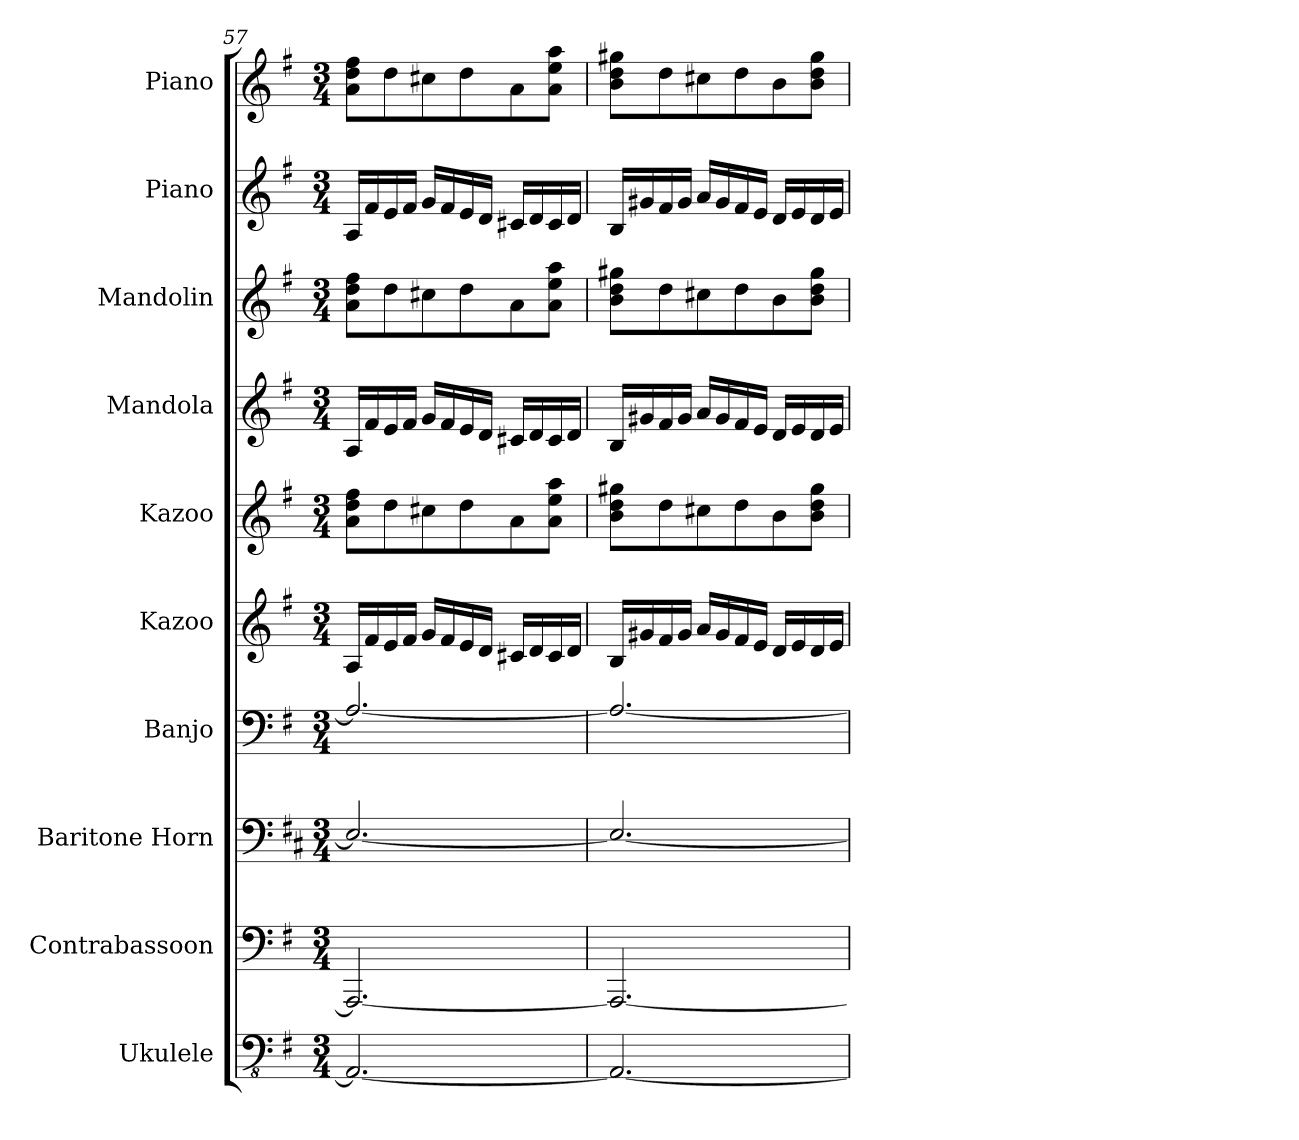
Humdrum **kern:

**kern	**kern	**kern	**kern	**kern	**kern	**kern	**kern	**kern	**kern
*part10	*part9	*part8	*part7	*part6	*part5	*part4	*part3	*part2	*part1
*staff10	*staff9	*staff8	*staff7	*staff6	*staff5	*staff4	*staff3	*staff2	*staff1
*I"Ukulele	*I"Contrabassoon	*I"Baritone Horn	*I"Banjo	*I"Kazoo	*I"Kazoo	*I"Mandola	*I"Mandolin	*I"Piano	*I"Piano
*I'Uk.	*I'Cbsn.	*I'Bar. Hn.	*I'Bj.	*I'Kaz.	*I'Kaz.	*I'Mda.	*I'Mdn.	*I'Pno.	*I'Pno.
*clefFv4	*clefF4	*clefF4	*clefF4	*clefG2	*clefG2	*clefG2	*	*clefG2	*clefG2
*	*ITrd7c12	*ITrd4c7	*ITrd7c12	*	*	*	*	*	*
*k[f#]	*k[f#]	*k[f#]	*k[f#]	*k[f#]	*k[f#]	*k[f#]	*k[f#]	*k[f#]	*k[f#]
*G:	*G:	*G:	*G:	*G:	*G:	*G:	*G:	*G:	*G:
*M3/4	*M3/4	*M3/4	*M3/4	*M3/4	*M3/4	*M3/4	*M3/4	*M3/4	*M3/4
=57	=57	=57	=57	=57	=57	=57	=57	=57	=57
2.AAA/_	2.AAAA/_	2.AA/_	2.AA/_	16A/LL	8a\ 8dd\ 8ff#\L	16A/LL	8a\ 8dd\ 8ff#\L	16A/LL	8a\ 8dd\ 8ff#\L
.	.	.	.	16f#/	.	16f#/	.	16f#/	.
.	.	.	.	16e/	8dd\	16e/	8dd\	16e/	8dd\
.	.	.	.	16f#/JJ	.	16f#/JJ	.	16f#/JJ	.
.	.	.	.	16g/LL	8cc#X\	16g/LL	8cc#X\	16g/LL	8cc#X\
.	.	.	.	16f#/	.	16f#/	.	16f#/	.
.	.	.	.	16e/	8dd\	16e/	8dd\	16e/	8dd\
.	.	.	.	16d/JJ	.	16d/JJ	.	16d/JJ	.
.	.	.	.	16c#X/LL	8a\	16c#X/LL	8a\	16c#X/LL	8a\
.	.	.	.	16d/	.	16d/	.	16d/	.
.	.	.	.	16c#/	8a\ 8ee\ 8aa\J	16c#/	8a\ 8ee\ 8aa\J	16c#/	8a\ 8ee\ 8aa\J
.	.	.	.	16d/JJ	.	16d/JJ	.	16d/JJ	.
=58	=58	=58	=58	=58	=58	=58	=58	=58	=58
2.AAA/_	2.AAAA/_	2.AA/_	2.AA/_	16B/LL	8b\ 8dd\ 8gg#X\L	16B/LL	8b\ 8dd\ 8gg#X\L	16B/LL	8b\ 8dd\ 8gg#X\L
.	.	.	.	16g#X/	.	16g#X/	.	16g#X/	.
.	.	.	.	16f#/	8dd\	16f#/	8dd\	16f#/	8dd\
.	.	.	.	16g#/JJ	.	16g#/JJ	.	16g#/JJ	.
.	.	.	.	16a/LL	8cc#X\	16a/LL	8cc#X\	16a/LL	8cc#X\
.	.	.	.	16g#/	.	16g#/	.	16g#/	.
.	.	.	.	16f#/	8dd\	16f#/	8dd\	16f#/	8dd\
.	.	.	.	16e/JJ	.	16e/JJ	.	16e/JJ	.
.	.	.	.	16d/LL	8b\	16d/LL	8b\	16d/LL	8b\
.	.	.	.	16e/	.	16e/	.	16e/	.
.	.	.	.	16d/	8b\ 8dd\ 8gg#\J	16d/	8b\ 8dd\ 8gg#\J	16d/	8b\ 8dd\ 8gg#\J
.	.	.	.	16e/JJ	.	16e/JJ	.	16e/JJ	.
=	=	=	=	=	=	=	=	=	=
*-	*-	*-	*-	*-	*-	*-	*-	*-	*-
